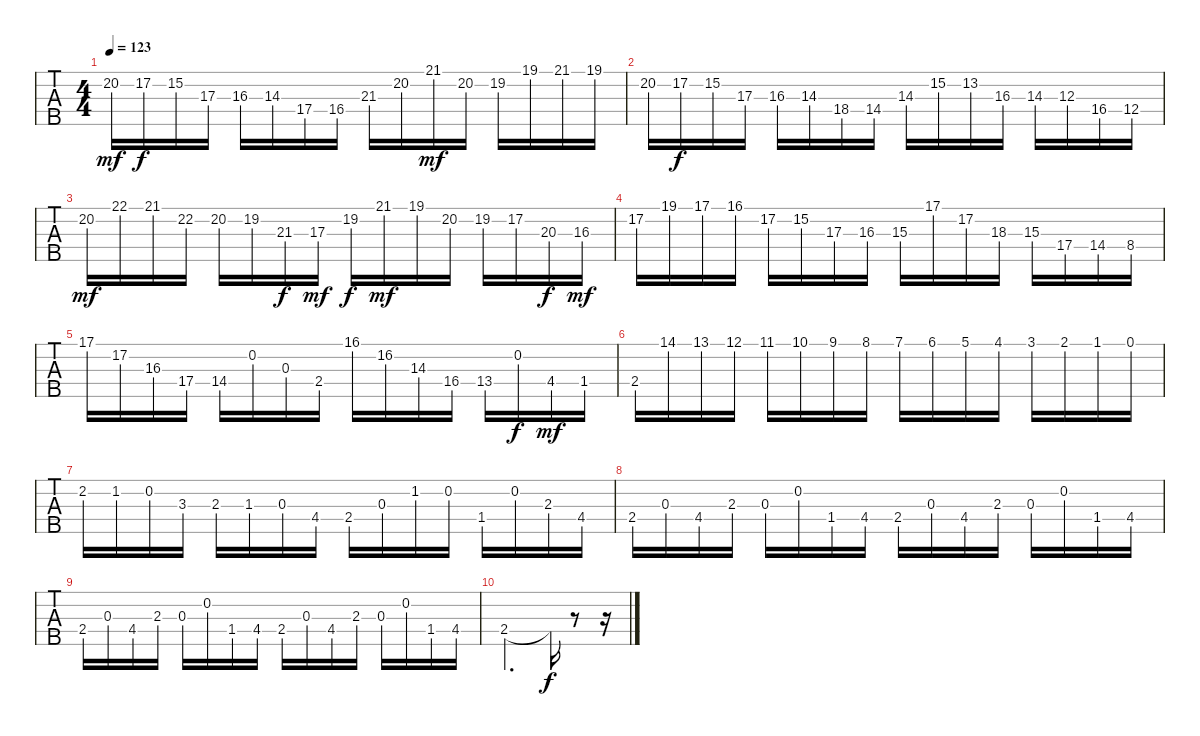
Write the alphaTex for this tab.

\track "" {instrument banjo}
\staff {tabs}
\tuning (D4 B3 G3 D3 G4) {hide}
\displaytranspose 12
\ts (4 4)
\tempo 123
\clef g2
\ks c
20.2.16{dy mf} 17.2.16{dy f} 15.2.16 17.3.16 16.3.16 14.3.16 17.4.16 16.4.16 21.3.16 20.2.16 21.1.16{dy mf} 20.2.16 19.2.16 19.1.16 21.1.16 19.1.16 |
20.2.16 17.2.16{dy f} 15.2.16 17.3.16 16.3.16 14.3.16 18.4.16 14.4.16 14.3.16 15.2.16 13.2.16 16.3.16 14.3.16 12.3.16 16.4.16 12.4.16 |
20.2.16{dy mf} 22.1.16 21.1.16 22.2.16 20.2.16 19.2.16 21.3.16{dy f} 17.3.16{dy mf} 19.2.16{dy f} 21.1.16{dy mf} 19.1.16 20.2.16 19.2.16 17.2.16 20.3.16{dy f} 16.3.16{dy mf} |
17.2.16 19.1.16 17.1.16 16.1.16 17.2.16 15.2.16 17.3.16 16.3.16 15.3.16 17.1.16 17.2.16 18.3.16 15.3.16 17.4.16 14.4.16 8.4.16 |
17.1.16 17.2.16 16.3.16 17.4.16 14.4.16 0.2.16 0.3.16 2.4.16 16.1.16 16.2.16 14.3.16 16.4.16 13.4.16 0.2.16{dy f} 4.4.16{dy mf} 1.4.16 |
2.4.16 14.1.16 13.1.16 12.1.16 11.1.16 10.1.16 9.1.16 8.1.16 7.1.16 6.1.16 5.1.16 4.1.16 3.1.16 2.1.16 1.1.16 0.1.16 |
2.2.16 1.2.16 0.2.16 3.3.16 2.3.16 1.3.16 0.3.16 4.4.16 2.4.16 0.3.16 1.2.16 0.2.16 1.4.16 0.2.16 2.3.16 4.4.16 |
2.4.16 0.3.16 4.4.16 2.3.16 0.3.16 0.2.16 1.4.16 4.4.16 2.4.16 0.3.16 4.4.16 2.3.16 0.3.16 0.2.16 1.4.16 4.4.16 |
2.4.16 0.3.16 4.4.16 2.3.16 0.3.16 0.2.16 1.4.16 4.4.16 2.4.16 0.3.16 4.4.16 2.3.16 0.3.16 0.2.16 1.4.16 4.4.16 |
2.4.2{d} 2.4{t}.16{dy f} r.8 r.16
